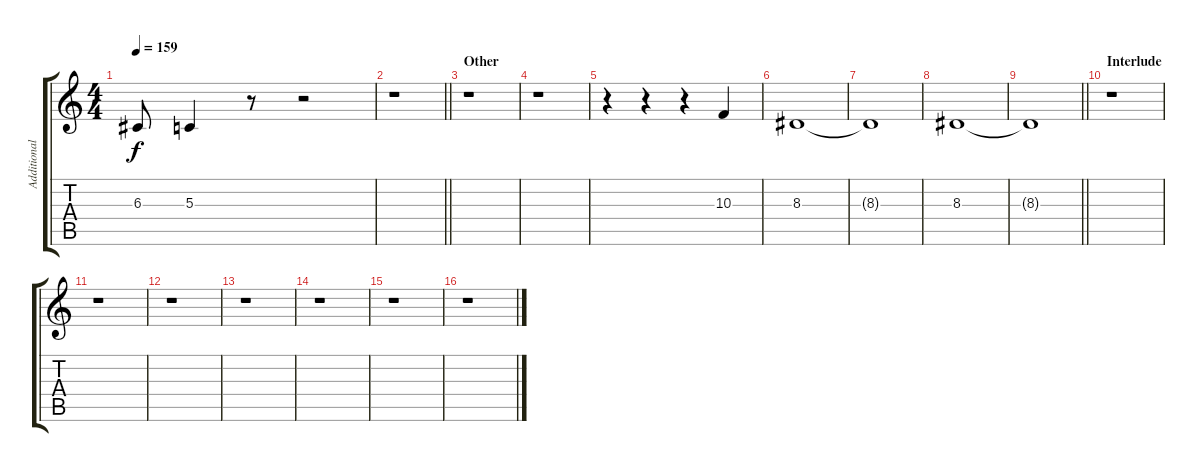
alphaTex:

\track ("Additional Vocals" "Additional") {instrument pizzicatostrings}
\staff {score tabs}
\tuning (E4 B3 G3 D3 A2 E2) {hide}
\ts (4 4)
\tempo 159
\clef g2
\ks c
6.3.8{dy f} 5.3.4 r.8 r.2 |
\barLineRight lightlight
r.1 |
\section ("" "Other")
r.1 |
r.1 |
r.4 r.4 r.4 10.3.4 |
8.3.1 |
8.3{t}.1 |
8.3.1 |
\barLineRight lightlight
8.3{t}.1 |
\section ("" "Interlude")
r.1 |
r.1 |
r.1 |
r.1 |
r.1 |
r.1 |
r.1
